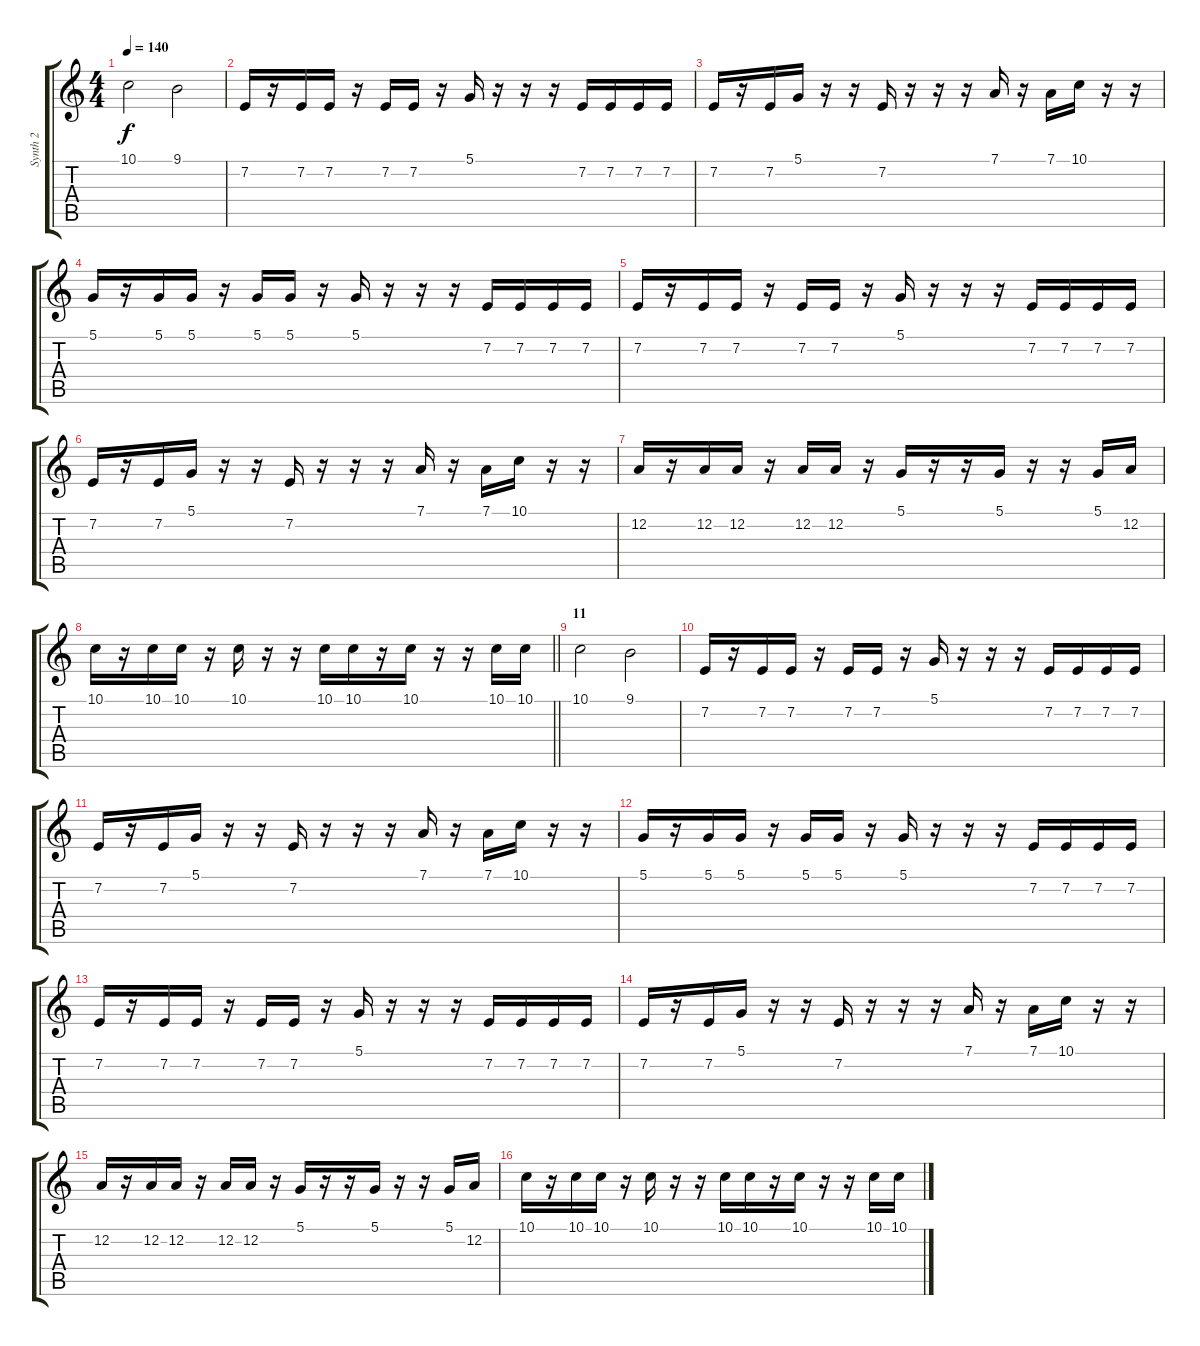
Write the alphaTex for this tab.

\track ("Synth 2" "Synth 2") {instrument stringensemble1}
\staff {score tabs}
\tuning (D4 A3 F3 C3 G2 C2) {hide}
\ts (4 4)
\tempo 140
\clef g2
\ks c
10.1.2{dy f} 9.1.2 |
7.2.16{instrument electricpiano1} r.16 7.2.16 7.2.16 r.16 7.2.16 7.2.16 r.16 5.1.16 r.16 r.16 r.16 7.2.16 7.2.16 7.2.16 7.2.16 |
7.2.16 r.16 7.2.16 5.1.16 r.16 r.16 7.2.16 r.16 r.16 r.16 7.1.16 r.16 7.1.16 10.1.16 r.16 r.16 |
5.1.16{instrument electricpiano1} r.16 5.1.16 5.1.16 r.16 5.1.16 5.1.16 r.16 5.1.16 r.16 r.16 r.16 7.2.16 7.2.16 7.2.16 7.2.16 |
7.2.16{instrument electricpiano1} r.16 7.2.16 7.2.16 r.16 7.2.16 7.2.16 r.16 5.1.16 r.16 r.16 r.16 7.2.16 7.2.16 7.2.16 7.2.16 |
7.2.16 r.16 7.2.16 5.1.16 r.16 r.16 7.2.16 r.16 r.16 r.16 7.1.16 r.16 7.1.16 10.1.16 r.16 r.16 |
12.2.16{instrument electricpiano1} r.16 12.2.16 12.2.16 r.16 12.2.16 12.2.16 r.16 5.1.16 r.16 r.16 5.1.16 r.16 r.16 5.1.16 12.2.16 |
\barLineRight lightlight
10.1.16{instrument electricpiano1} r.16 10.1.16 10.1.16 r.16 10.1.16 r.16 r.16 10.1.16 10.1.16 r.16 10.1.16 r.16 r.16 10.1.16 10.1.16 |
\section ("" "11")
10.1.2{volume 7} 9.1.2 |
7.2.16{volume 8 instrument electricpiano1} r.16 7.2.16 7.2.16 r.16 7.2.16 7.2.16 r.16 5.1.16 r.16 r.16 r.16 7.2.16 7.2.16 7.2.16 7.2.16 |
7.2.16 r.16 7.2.16 5.1.16 r.16 r.16 7.2.16 r.16 r.16 r.16 7.1.16 r.16 7.1.16 10.1.16 r.16 r.16 |
5.1.16{instrument electricpiano1} r.16 5.1.16 5.1.16 r.16 5.1.16 5.1.16 r.16 5.1.16 r.16 r.16 r.16 7.2.16 7.2.16 7.2.16 7.2.16 |
7.2.16{instrument electricpiano1} r.16 7.2.16 7.2.16 r.16 7.2.16 7.2.16 r.16 5.1.16 r.16 r.16 r.16 7.2.16 7.2.16 7.2.16 7.2.16 |
7.2.16 r.16 7.2.16 5.1.16 r.16 r.16 7.2.16 r.16 r.16 r.16 7.1.16 r.16 7.1.16 10.1.16 r.16 r.16 |
12.2.16{instrument electricpiano1} r.16 12.2.16 12.2.16 r.16 12.2.16 12.2.16 r.16 5.1.16 r.16 r.16 5.1.16 r.16 r.16 5.1.16 12.2.16 |
10.1.16{instrument electricpiano1} r.16 10.1.16 10.1.16 r.16 10.1.16 r.16 r.16 10.1.16 10.1.16 r.16 10.1.16 r.16 r.16 10.1.16 10.1.16
